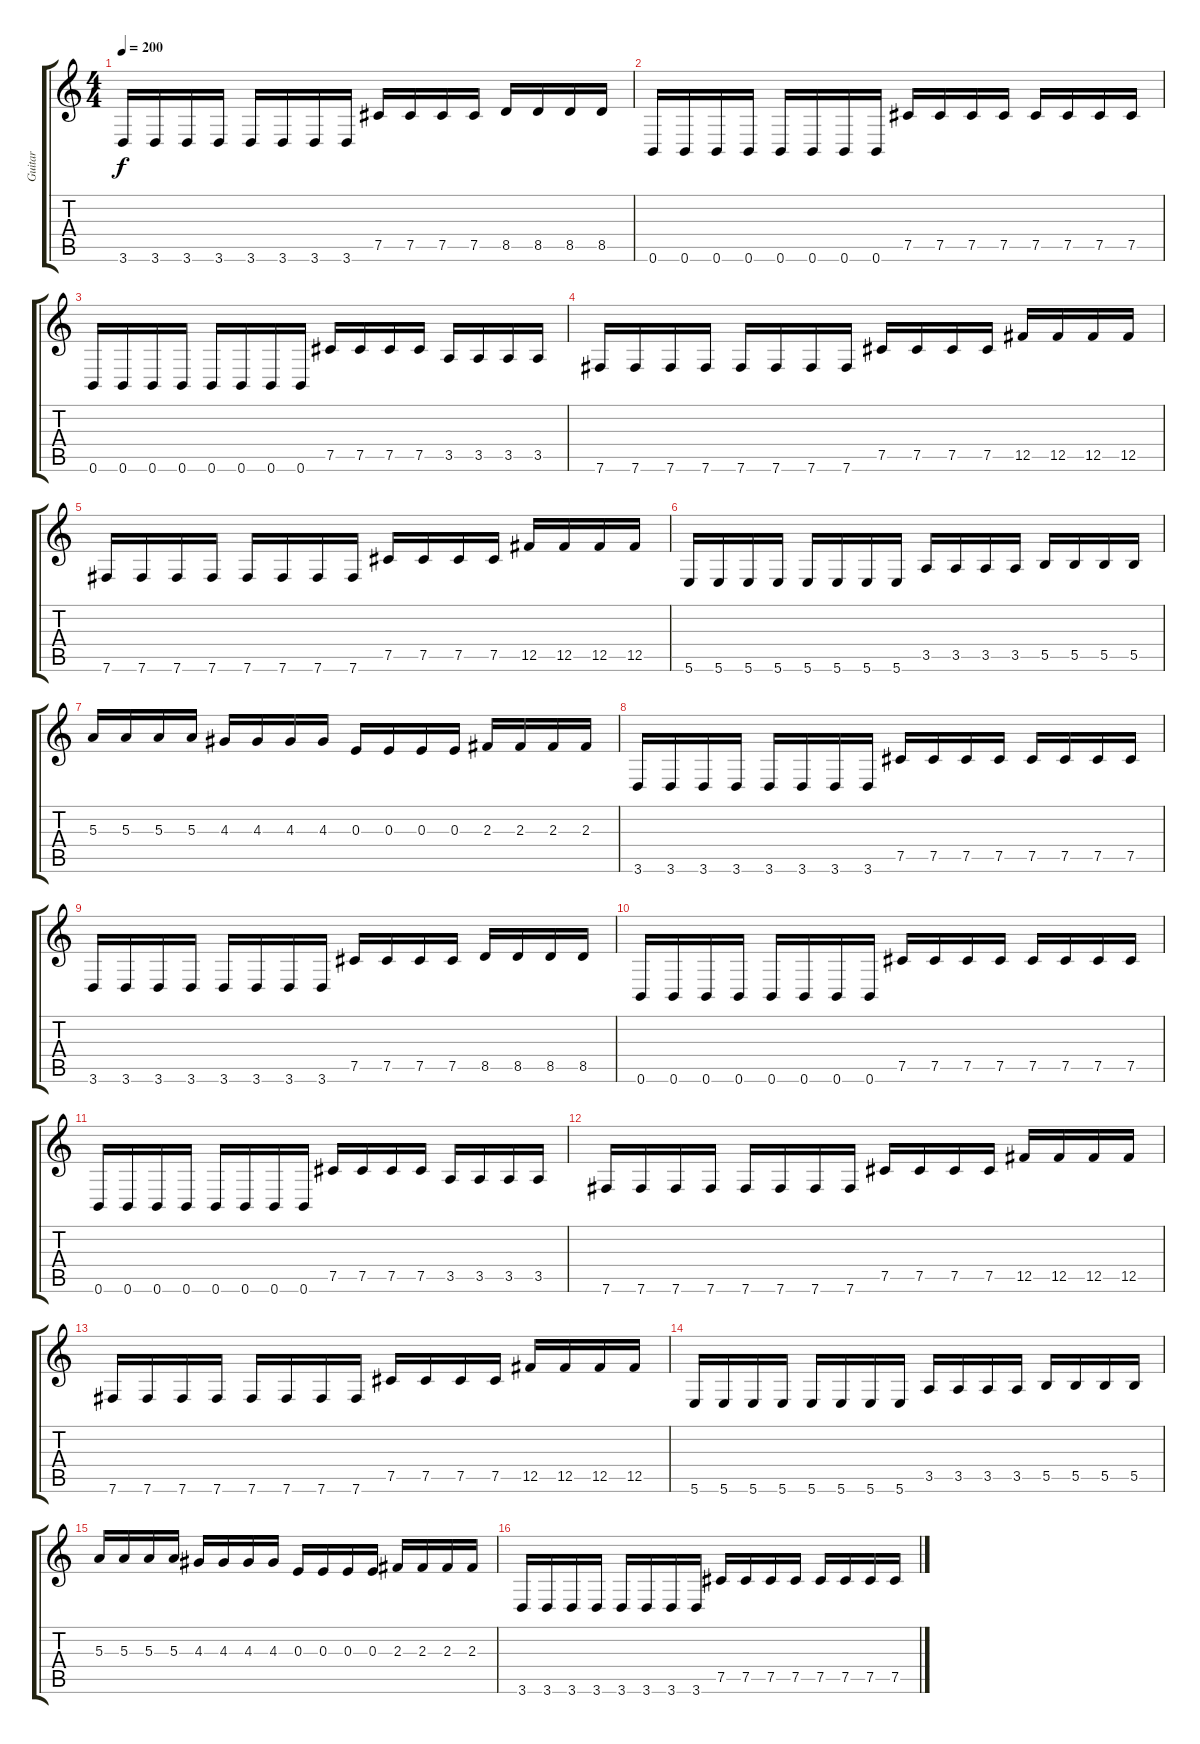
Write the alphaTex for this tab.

\track ("Guitar" "Guitar") {instrument distortionguitar}
\staff {score tabs}
\tuning (Db4 Ab3 E3 B2 Gb2 B1) {hide}
\ts (4 4)
\tempo 200
\clef g2
\ks c
3.6.16{dy f} 3.6.16 3.6.16 3.6.16 3.6.16 3.6.16 3.6.16 3.6.16 7.5.16 7.5.16 7.5.16 7.5.16 8.5.16 8.5.16 8.5.16 8.5.16 |
0.6.16 0.6.16 0.6.16 0.6.16 0.6.16 0.6.16 0.6.16 0.6.16 7.5.16 7.5.16 7.5.16 7.5.16 7.5.16 7.5.16 7.5.16 7.5.16 |
0.6.16 0.6.16 0.6.16 0.6.16 0.6.16 0.6.16 0.6.16 0.6.16 7.5.16 7.5.16 7.5.16 7.5.16 3.5.16 3.5.16 3.5.16 3.5.16 |
7.6.16 7.6.16 7.6.16 7.6.16 7.6.16 7.6.16 7.6.16 7.6.16 7.5.16 7.5.16 7.5.16 7.5.16 12.5.16 12.5.16 12.5.16 12.5.16 |
7.6.16 7.6.16 7.6.16 7.6.16 7.6.16 7.6.16 7.6.16 7.6.16 7.5.16 7.5.16 7.5.16 7.5.16 12.5.16 12.5.16 12.5.16 12.5.16 |
5.6.16 5.6.16 5.6.16 5.6.16 5.6.16 5.6.16 5.6.16 5.6.16 3.5.16 3.5.16 3.5.16 3.5.16 5.5.16 5.5.16 5.5.16 5.5.16 |
5.3.16 5.3.16 5.3.16 5.3.16 4.3.16 4.3.16 4.3.16 4.3.16 0.3.16 0.3.16 0.3.16 0.3.16 2.3.16 2.3.16 2.3.16 2.3.16 |
3.6.16 3.6.16 3.6.16 3.6.16 3.6.16 3.6.16 3.6.16 3.6.16 7.5.16 7.5.16 7.5.16 7.5.16 7.5.16 7.5.16 7.5.16 7.5.16 |
3.6.16 3.6.16 3.6.16 3.6.16 3.6.16 3.6.16 3.6.16 3.6.16 7.5.16 7.5.16 7.5.16 7.5.16 8.5.16 8.5.16 8.5.16 8.5.16 |
0.6.16 0.6.16 0.6.16 0.6.16 0.6.16 0.6.16 0.6.16 0.6.16 7.5.16 7.5.16 7.5.16 7.5.16 7.5.16 7.5.16 7.5.16 7.5.16 |
0.6.16 0.6.16 0.6.16 0.6.16 0.6.16 0.6.16 0.6.16 0.6.16 7.5.16 7.5.16 7.5.16 7.5.16 3.5.16 3.5.16 3.5.16 3.5.16 |
7.6.16 7.6.16 7.6.16 7.6.16 7.6.16 7.6.16 7.6.16 7.6.16 7.5.16 7.5.16 7.5.16 7.5.16 12.5.16 12.5.16 12.5.16 12.5.16 |
7.6.16 7.6.16 7.6.16 7.6.16 7.6.16 7.6.16 7.6.16 7.6.16 7.5.16 7.5.16 7.5.16 7.5.16 12.5.16 12.5.16 12.5.16 12.5.16 |
5.6.16 5.6.16 5.6.16 5.6.16 5.6.16 5.6.16 5.6.16 5.6.16 3.5.16 3.5.16 3.5.16 3.5.16 5.5.16 5.5.16 5.5.16 5.5.16 |
5.3.16 5.3.16 5.3.16 5.3.16 4.3.16 4.3.16 4.3.16 4.3.16 0.3.16 0.3.16 0.3.16 0.3.16 2.3.16 2.3.16 2.3.16 2.3.16 |
3.6.16 3.6.16 3.6.16 3.6.16 3.6.16 3.6.16 3.6.16 3.6.16 7.5.16 7.5.16 7.5.16 7.5.16 7.5.16 7.5.16 7.5.16 7.5.16
